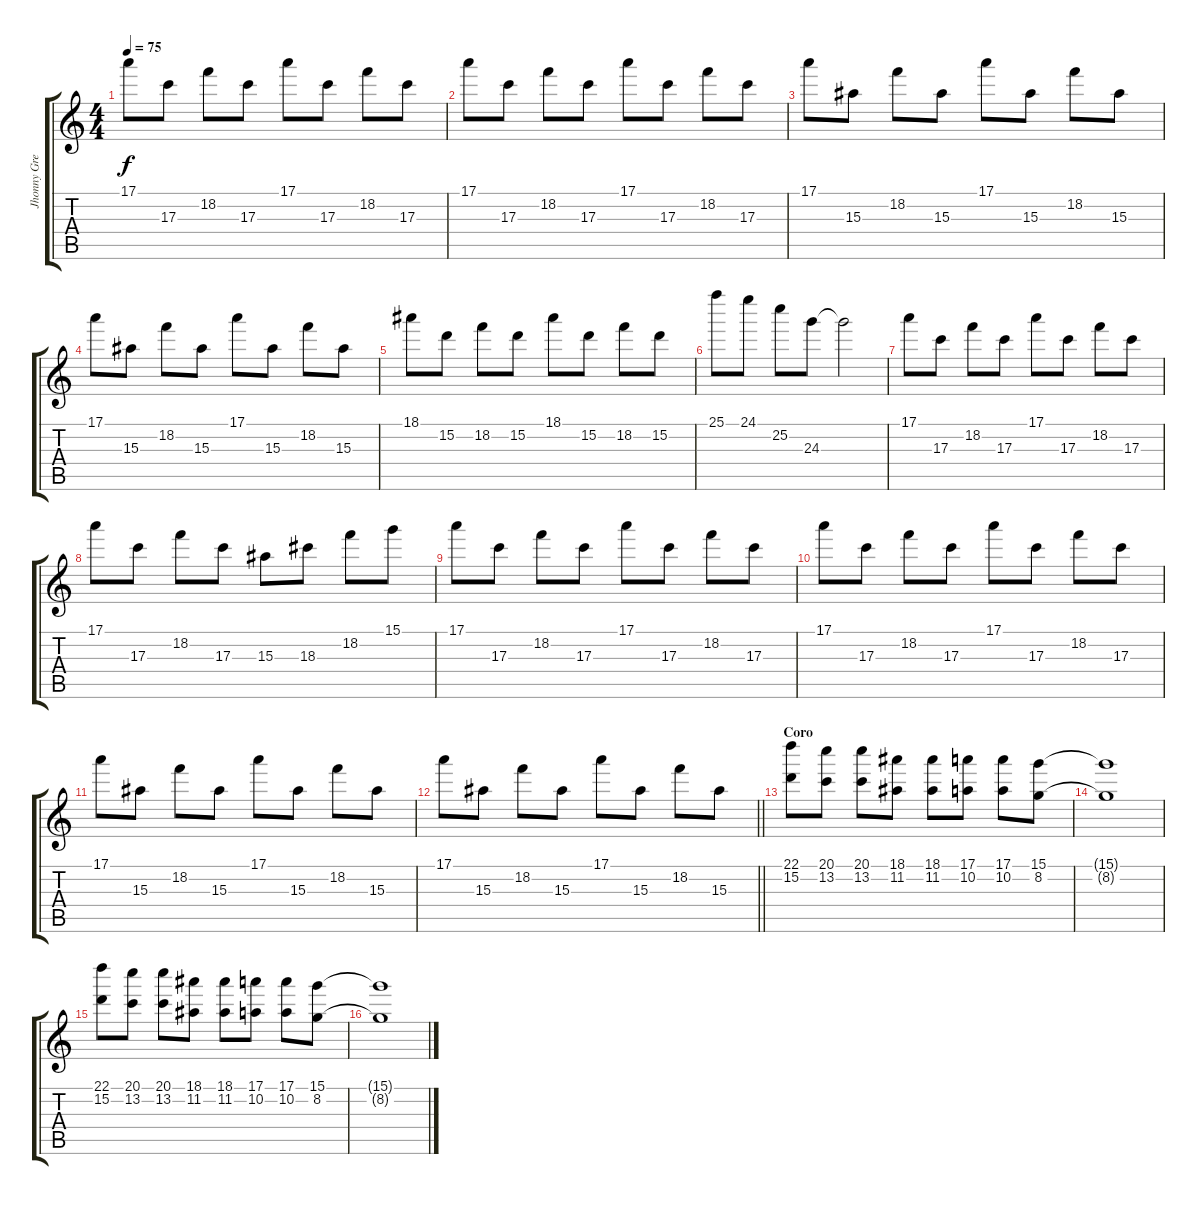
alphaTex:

\track ("Jhonny Greenwood" "Jhonny Gre") {instrument vibraphone}
\staff {score tabs}
\tuning (E5 B4 G4 D4 A3 E3) {hide}
\ts (4 4)
\tempo 75
\clef g2
\ks c
17.1.8{dy f} 17.3.8 18.2.8 17.3.8 17.1.8 17.3.8 18.2.8 17.3.8 |
17.1.8 17.3.8 18.2.8 17.3.8 17.1.8 17.3.8 18.2.8 17.3.8 |
17.1.8 15.3.8 18.2.8 15.3.8 17.1.8 15.3.8 18.2.8 15.3.8 |
17.1.8 15.3.8 18.2.8 15.3.8 17.1.8 15.3.8 18.2.8 15.3.8 |
18.1.8 15.2.8 18.2.8 15.2.8 18.1.8 15.2.8 18.2.8 15.2.8 |
25.1.8 24.1.8 25.2.8 24.3.8 24.3{t}.2 |
17.1.8 17.3.8 18.2.8 17.3.8 17.1.8 17.3.8 18.2.8 17.3.8 |
17.1.8 17.3.8 18.2.8 17.3.8 15.3.8 18.3.8 18.2.8 15.1.8 |
17.1.8 17.3.8 18.2.8 17.3.8 17.1.8 17.3.8 18.2.8 17.3.8 |
17.1.8 17.3.8 18.2.8 17.3.8 17.1.8 17.3.8 18.2.8 17.3.8 |
17.1.8 15.3.8 18.2.8 15.3.8 17.1.8 15.3.8 18.2.8 15.3.8 |
\barLineRight lightlight
17.1.8 15.3.8 18.2.8 15.3.8 17.1.8 15.3.8 18.2.8 15.3.8 |
\section ("" "Coro")
(22.1 15.2).8 (20.1 13.2).8 (20.1 13.2).8 (18.1 11.2).8 (18.1 11.2).8 (17.1 10.2).8 (17.1 10.2).8 (15.1 8.2).8 |
(15.1{t} 8.2{t}).1 |
(22.1 15.2).8 (20.1 13.2).8 (20.1 13.2).8 (18.1 11.2).8 (18.1 11.2).8 (17.1 10.2).8 (17.1 10.2).8 (15.1 8.2).8 |
(15.1{t} 8.2{t}).1
